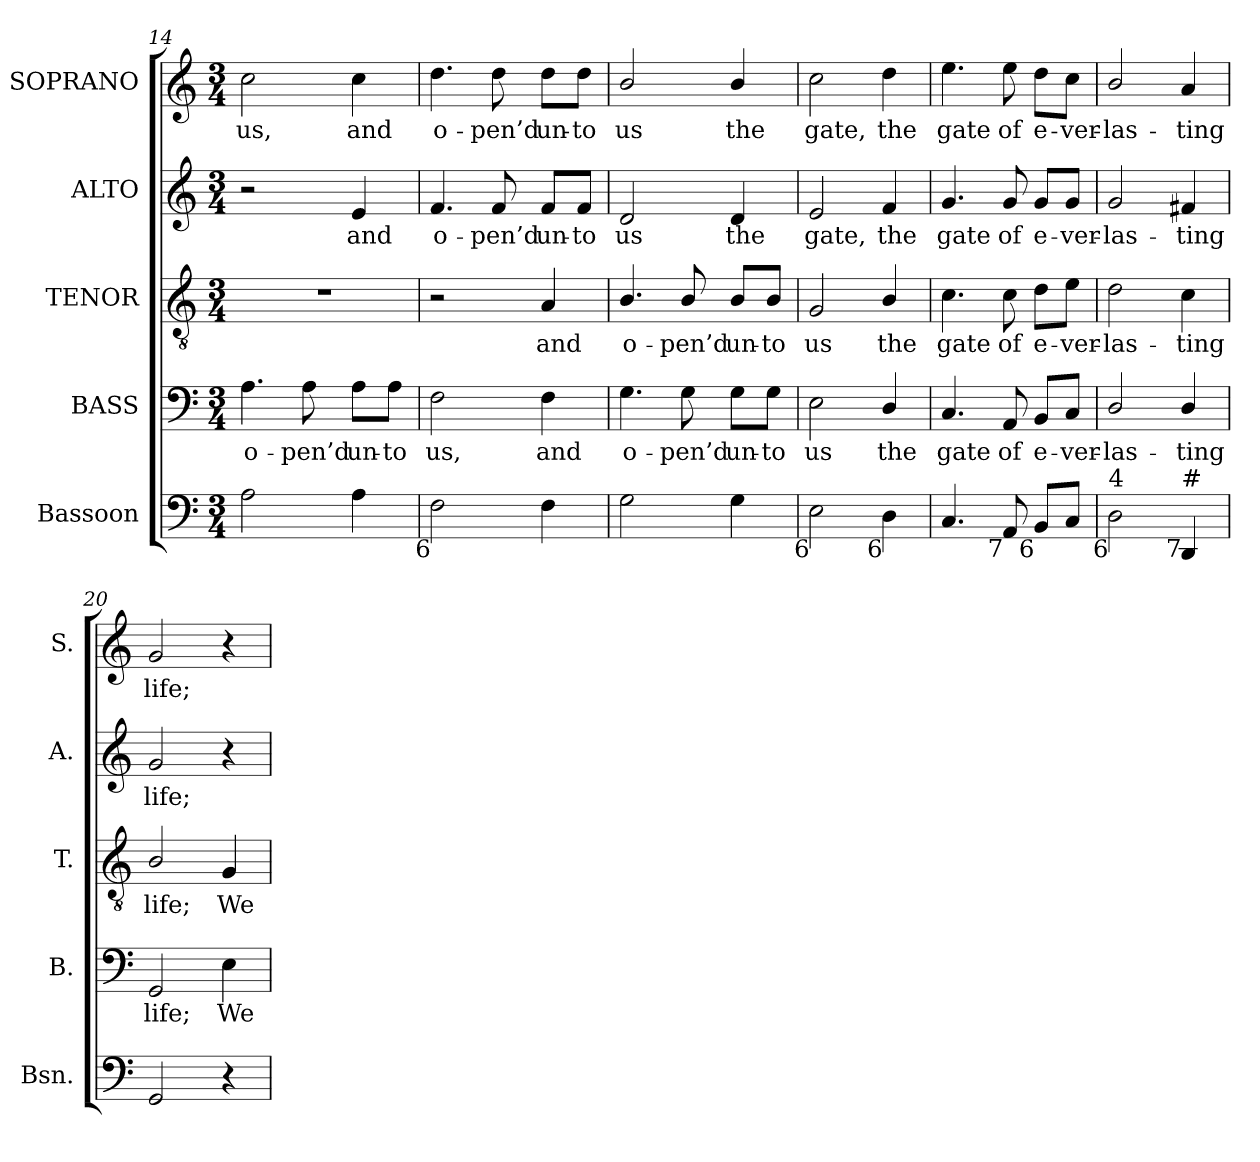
**kern	**kern	**text	**kern	**text	**kern	**text	**kern	**text
*part5	*part4	*part4	*part3	*part3	*part2	*part2	*part1	*part1
*staff5	*staff4	*staff4	*staff3	*staff3	*staff2	*staff2	*staff1	*staff1
*I"Bassoon	*I"BASS	*	*I"TENOR	*	*I"ALTO	*	*I"SOPRANO	*
*I'Bsn.	*I'B.	*	*I'T.	*	*I'A.	*	*I'S.	*
*clefF4	*clefF4	*	*clefGv2	*	*clefG2	*	*clefG2	*
*	*	*	*ITrd7c12	*	*	*	*	*
*k[]	*k[]	*	*k[]	*	*k[]	*	*k[]	*
*C:	*C:	*	*C:	*	*C:	*	*C:	*
*M3/4	*M3/4	*	*M3/4	*	*M3/4	*	*M3/4	*
=14	=14	=14	=14	=14	=14	=14	=14	=14
!	!	!LO:LY:b:color=#000000	!LO:N:vis=1	!	!	!	!	!
!	!	!	!	!	!	!	!	!LO:LY:b:color=#000000
2Ai\	4.Ai\	o-	2.r	.	2r	.	2cci\	us,
!	!	!LO:LY:b:color=#000000	!	!	!	!	!	!
.	8Ai\	-pen’d	.	.	.	.	.	.
!	!	!LO:LY:b:color=#000000	!	!	!	!	!	!
!	!	!	!	!	!	!LO:LY:b:color=#000000	!	!
!	!	!	!	!	!	!	!	!LO:LY:b:color=#000000
4Ai\	8Ai\L	un-	.	.	4ei/	and	4cci\	and
!	!	!LO:LY:b:color=#000000	!	!	!	!	!	!
.	8Ai\J	-to	.	.	.	.	.	.
=15	=15	=15	=15	=15	=15	=15	=15	=15
!	!	!LO:LY:b:color=#000000	!	!	!	!	!	!
!	!	!	!	!	!	!LO:LY:b:color=#000000	!	!
!LO:TX:b:rj:t=6	!	!	!	!	!	!	!	!
!	!	!	!	!	!	!	!	!LO:LY:b:color=#000000
2Fi\	2Fi\	us,	2r	.	4.fi/	o-	4.ddi\	o-
!	!	!	!	!	!	!LO:LY:b:color=#000000	!	!
!	!	!	!	!	!	!	!	!LO:LY:b:color=#000000
.	.	.	.	.	8fi/	-pen’d	8ddi\	-pen’d
!	!	!LO:LY:b:color=#000000	!	!	!	!	!	!
!	!	!	!	!LO:LY:b:color=#000000	!	!	!	!
!	!	!	!	!	!	!LO:LY:b:color=#000000	!	!
!	!	!	!	!	!	!	!	!LO:LY:b:color=#000000
4Fi\	4Fi\	and	4AAi/	and	8fi/L	un-	8ddi\L	un-
!	!	!	!	!	!	!LO:LY:b:color=#000000	!	!
!	!	!	!	!	!	!	!	!LO:LY:b:color=#000000
.	.	.	.	.	8fi/J	-to	8ddi\J	-to
=16	=16	=16	=16	=16	=16	=16	=16	=16
!	!	!LO:LY:b:color=#000000	!	!	!	!	!	!
!	!	!	!	!LO:LY:b:color=#000000	!	!	!	!
!	!	!	!	!	!	!LO:LY:b:color=#000000	!	!
!	!	!	!	!	!	!	!	!LO:LY:b:color=#000000
2Gi\	4.Gi\	o-	4.BBi/	o-	2di/	us	2bi/	us
!	!	!LO:LY:b:color=#000000	!	!	!	!	!	!
!	!	!	!	!LO:LY:b:color=#000000	!	!	!	!
.	8Gi\	-pen’d	8BBi/	-pen’d	.	.	.	.
!	!	!LO:LY:b:color=#000000	!	!	!	!	!	!
!	!	!	!	!LO:LY:b:color=#000000	!	!	!	!
!	!	!	!	!	!	!LO:LY:b:color=#000000	!	!
!	!	!	!	!	!	!	!	!LO:LY:b:color=#000000
4Gi\	8Gi\L	un-	8BBi/L	un-	4di/	the	4bi/	the
!	!	!LO:LY:b:color=#000000	!	!	!	!	!	!
!	!	!	!	!LO:LY:b:color=#000000	!	!	!	!
.	8Gi\J	-to	8BBi/J	-to	.	.	.	.
=17	=17	=17	=17	=17	=17	=17	=17	=17
!	!	!LO:LY:b:color=#000000	!	!	!	!	!	!
!	!	!	!	!LO:LY:b:color=#000000	!	!	!	!
!	!	!	!	!	!	!LO:LY:b:color=#000000	!	!
!LO:TX:b:rj:t=6	!	!	!	!	!	!	!	!
!	!	!	!	!	!	!	!	!LO:LY:b:color=#000000
2Ei\	2Ei\	us	2GGi/	us	2ei/	gate,	2cci\	gate,
!	!	!LO:LY:b:color=#000000	!	!	!	!	!	!
!	!	!	!	!LO:LY:b:color=#000000	!	!	!	!
!	!	!	!	!	!	!LO:LY:b:color=#000000	!	!
!LO:TX:b:rj:t=6	!	!	!	!	!	!	!	!
!	!	!	!	!	!	!	!	!LO:LY:b:color=#000000
4Di\	4Di/	the	4BBi/	the	4fi/	the	4ddi\	the
!!LO:LB:g=z
=18	=18	=18	=18	=18	=18	=18	=18	=18
!	!	!LO:LY:b:color=#000000	!	!	!	!	!	!
!	!	!	!	!LO:LY:b:color=#000000	!	!	!	!
!	!	!	!	!	!	!LO:LY:b:color=#000000	!	!
!	!	!	!	!	!	!	!	!LO:LY:b:color=#000000
4.Ci/	4.Ci/	gate	4.Ci\	gate	4.gi/	gate	4.eei\	gate
!	!	!LO:LY:b:color=#000000	!	!	!	!	!	!
!	!	!	!	!LO:LY:b:color=#000000	!	!	!	!
!	!	!	!	!	!	!LO:LY:b:color=#000000	!	!
!LO:TX:b:rj:t=7	!	!	!	!	!	!	!	!
!	!	!	!	!	!	!	!	!LO:LY:b:color=#000000
8AAi/	8AAi/	of	8Ci\	of	8gi/	of	8eei\	of
!	!	!LO:LY:b:color=#000000	!	!	!	!	!	!
!	!	!	!	!LO:LY:b:color=#000000	!	!	!	!
!	!	!	!	!	!	!LO:LY:b:color=#000000	!	!
!LO:TX:b:rj:t=6	!	!	!	!	!	!	!	!
!	!	!	!	!	!	!	!	!LO:LY:b:color=#000000
8BBi/L	8BBi/L	e-	8Di\L	e-	8gi/L	e-	8ddi\L	e-
!	!	!LO:LY:b:color=#000000	!	!	!	!	!	!
!	!	!	!	!LO:LY:b:color=#000000	!	!	!	!
!	!	!	!	!	!	!LO:LY:b:color=#000000	!	!
!	!	!	!	!	!	!	!	!LO:LY:b:color=#000000
8Ci/J	8Ci/J	-ver-	8Ei\J	-ver-	8gi/J	-ver-	8cci\J	-ver-
=19	=19	=19	=19	=19	=19	=19	=19	=19
!	!	!LO:LY:b:color=#000000	!	!	!	!	!	!
!	!	!	!	!LO:LY:b:color=#000000	!	!	!	!
!	!	!	!	!	!	!LO:LY:b:color=#000000	!	!
!LO:TX:b:rj:t=6	!	!	!	!	!	!	!	!
!LO:TX:t=4	!	!	!	!	!	!	!	!
!	!	!	!	!	!	!	!	!LO:LY:b:color=#000000
2Di\	2Di/	-las-	2Di\	-las-	2gi/	-las-	2bi/	-las-
!	!	!LO:LY:b:color=#000000	!	!	!	!	!	!
!	!	!	!	!LO:LY:b:color=#000000	!	!	!	!
!	!	!	!	!	!	!LO:LY:b:color=#000000	!	!
!LO:TX:b:rj:t=7	!	!	!	!	!	!	!	!
!LO:TX:t=#	!	!	!	!	!	!	!	!
!	!	!	!	!	!	!	!	!LO:LY:b:color=#000000
4DDi/	4Di/	-ting	4Ci\	-ting	4f#Xi/	-ting	4ai/	-ting
=20	=20	=20	=20	=20	=20	=20	=20	=20
!	!	!LO:LY:b:color=#000000	!	!	!	!	!	!
!	!	!	!	!LO:LY:b:color=#000000	!	!	!	!
!	!	!	!	!	!	!LO:LY:b:color=#000000	!	!
!	!	!	!	!	!	!	!	!LO:LY:b:color=#000000
2GGi/	2GGi/	life;	2BBi/	life;	2gi/	life;	2gi/	life;
!	!	!LO:LY:b:color=#000000	!	!	!	!	!	!
!	!	!	!	!LO:LY:b:color=#000000	!	!	!	!
4r	4Ei\	We	4GGi/	We	4r	.	4r	.
=	=	=	=	=	=	=	=	=
*-	*-	*-	*-	*-	*-	*-	*-	*-
